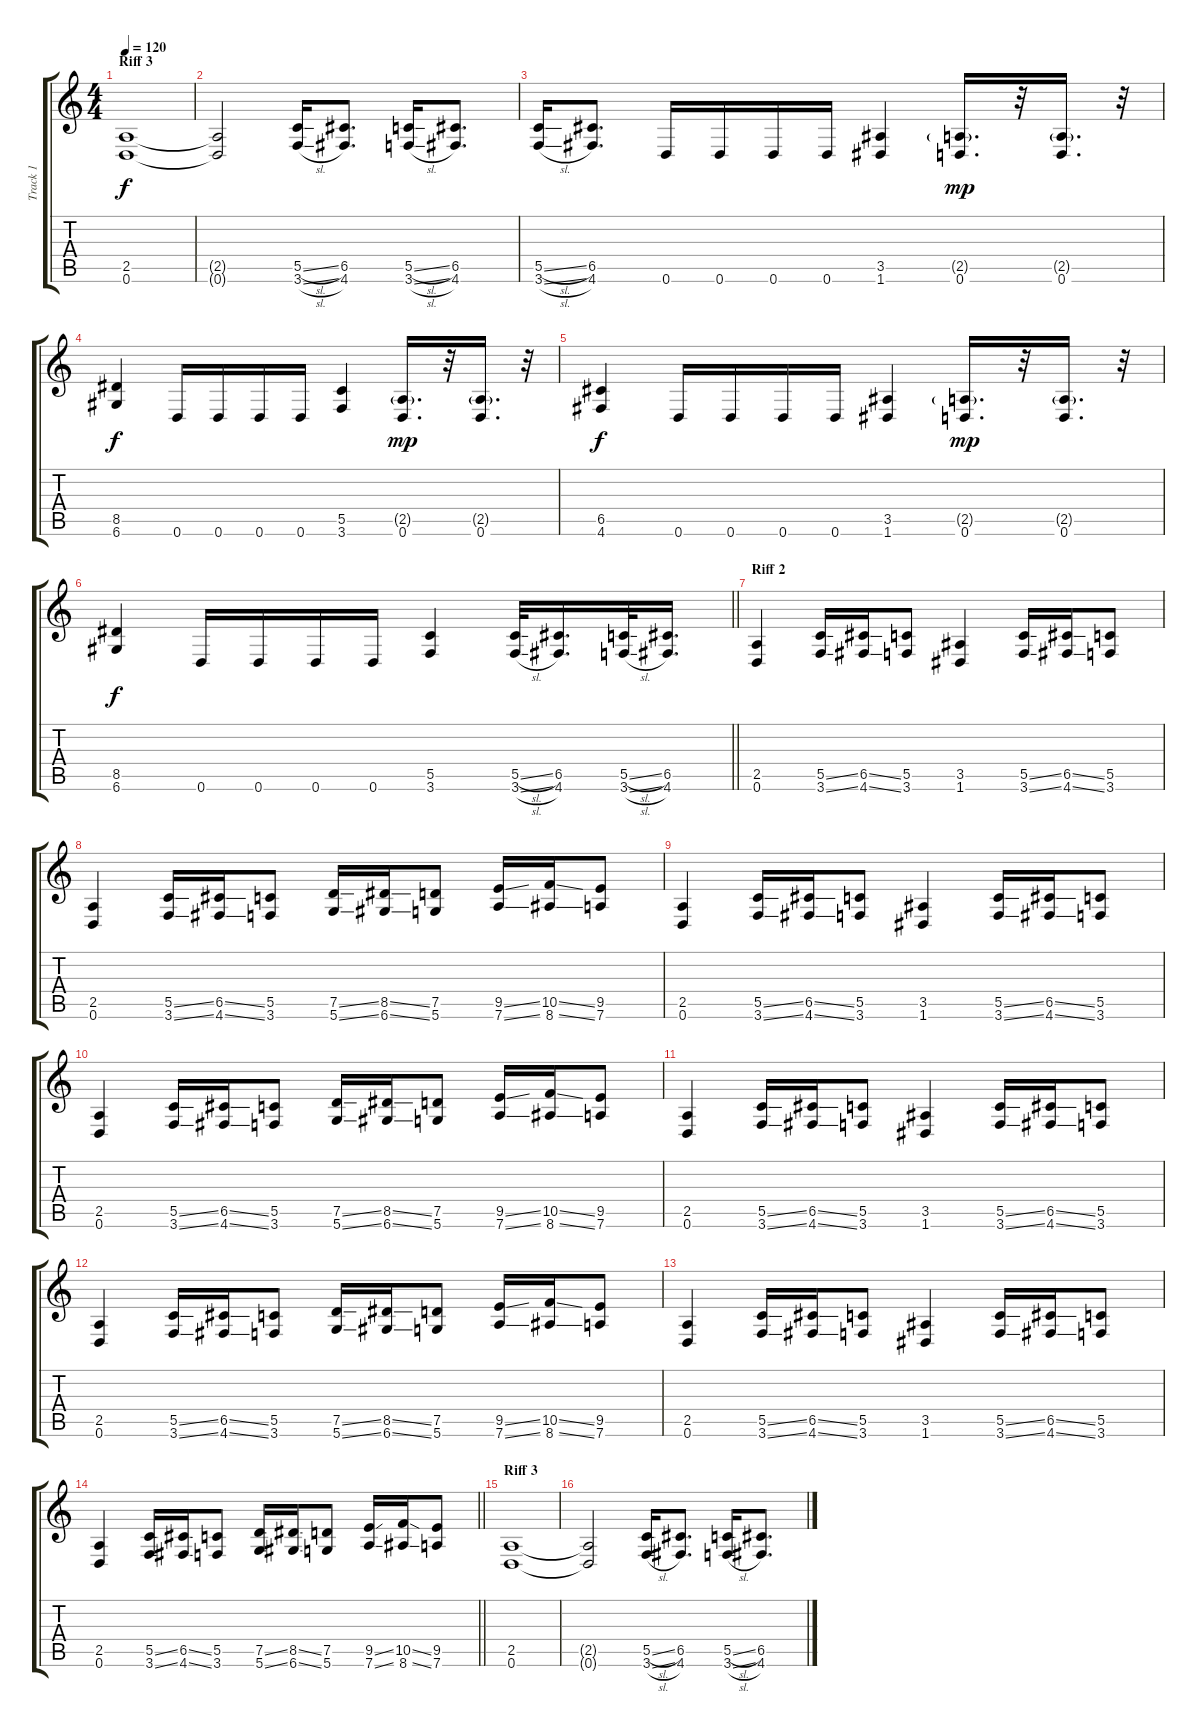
\track ("Track 1" "Track 1") {instrument distortionguitar}
\staff {score tabs}
\tuning (D4 A3 F3 C3 G2 D2) {hide}
\ts (4 4)
\section ("" "Riff 3")
\tempo 120
\clef g2
\ks c
(2.5 0.6).1{dy f} |
(2.5{t} 0.6{t}).2 (5.5{sl} 3.6{sl}).16 (6.5 4.6).8{d} (5.5{sl} 3.6{sl}).16 (6.5 4.6).8{d} |
(5.5{sl} 3.6{sl}).16 (6.5 4.6).8{d} 0.6.16 0.6.16 0.6.16 0.6.16 (3.5 1.6).4 (2.5{g} 0.6).16{d dy mp} r.32 (2.5{g} 0.6).16{d} r.32 |
(8.5 6.6).4{dy f} 0.6.16 0.6.16 0.6.16 0.6.16 (5.5 3.6).4 (2.5{g} 0.6).16{d dy mp} r.32 (2.5{g} 0.6).16{d} r.32 |
(6.5 4.6).4{dy f} 0.6.16 0.6.16 0.6.16 0.6.16 (3.5 1.6).4 (2.5{g} 0.6).16{d dy mp} r.32 (2.5{g} 0.6).16{d} r.32 |
\barLineRight lightlight
(8.5 6.6).4{dy f} 0.6.16 0.6.16 0.6.16 0.6.16 (5.5 3.6).4 (5.5{sl} 3.6{sl}).32 (6.5 4.6).16{d} (5.5{sl} 3.6{sl}).32 (6.5 4.6).16{d} |
\section ("" "Riff 2")
(2.5 0.6).4 (5.5{ss} 3.6{ss}).16 (6.5{ss} 4.6{ss}).16 (5.5 3.6).8 (3.5 1.6).4 (5.5{ss} 3.6{ss}).16 (6.5{ss} 4.6{ss}).16 (5.5 3.6).8 |
(2.5 0.6).4 (5.5{ss} 3.6{ss}).16 (6.5{ss} 4.6{ss}).16 (5.5 3.6).8 (7.5{ss} 5.6{ss}).16 (8.5{ss} 6.6{ss}).16 (7.5 5.6).8 (9.5{ss} 7.6{ss}).16 (10.5{ss} 8.6{ss}).16 (9.5 7.6).8 |
(2.5 0.6).4 (5.5{ss} 3.6{ss}).16 (6.5{ss} 4.6{ss}).16 (5.5 3.6).8 (3.5 1.6).4 (5.5{ss} 3.6{ss}).16 (6.5{ss} 4.6{ss}).16 (5.5 3.6).8 |
(2.5 0.6).4 (5.5{ss} 3.6{ss}).16 (6.5{ss} 4.6{ss}).16 (5.5 3.6).8 (7.5{ss} 5.6{ss}).16 (8.5{ss} 6.6{ss}).16 (7.5 5.6).8 (9.5{ss} 7.6{ss}).16 (10.5{ss} 8.6{ss}).16 (9.5 7.6).8 |
(2.5 0.6).4 (5.5{ss} 3.6{ss}).16 (6.5{ss} 4.6{ss}).16 (5.5 3.6).8 (3.5 1.6).4 (5.5{ss} 3.6{ss}).16 (6.5{ss} 4.6{ss}).16 (5.5 3.6).8 |
(2.5 0.6).4 (5.5{ss} 3.6{ss}).16 (6.5{ss} 4.6{ss}).16 (5.5 3.6).8 (7.5{ss} 5.6{ss}).16 (8.5{ss} 6.6{ss}).16 (7.5 5.6).8 (9.5{ss} 7.6{ss}).16 (10.5{ss} 8.6{ss}).16 (9.5 7.6).8 |
(2.5 0.6).4 (5.5{ss} 3.6{ss}).16 (6.5{ss} 4.6{ss}).16 (5.5 3.6).8 (3.5 1.6).4 (5.5{ss} 3.6{ss}).16 (6.5{ss} 4.6{ss}).16 (5.5 3.6).8 |
\barLineRight lightlight
(2.5 0.6).4 (5.5{ss} 3.6{ss}).16 (6.5{ss} 4.6{ss}).16 (5.5 3.6).8 (7.5{ss} 5.6{ss}).16 (8.5{ss} 6.6{ss}).16 (7.5 5.6).8 (9.5{ss} 7.6{ss}).16 (10.5{ss} 8.6{ss}).16 (9.5 7.6).8 |
\section ("" "Riff 3")
(2.5 0.6).1 |
(2.5{t} 0.6{t}).2 (5.5{sl} 3.6{sl}).16 (6.5 4.6).8{d} (5.5{sl} 3.6{sl}).16 (6.5 4.6).8{d}
